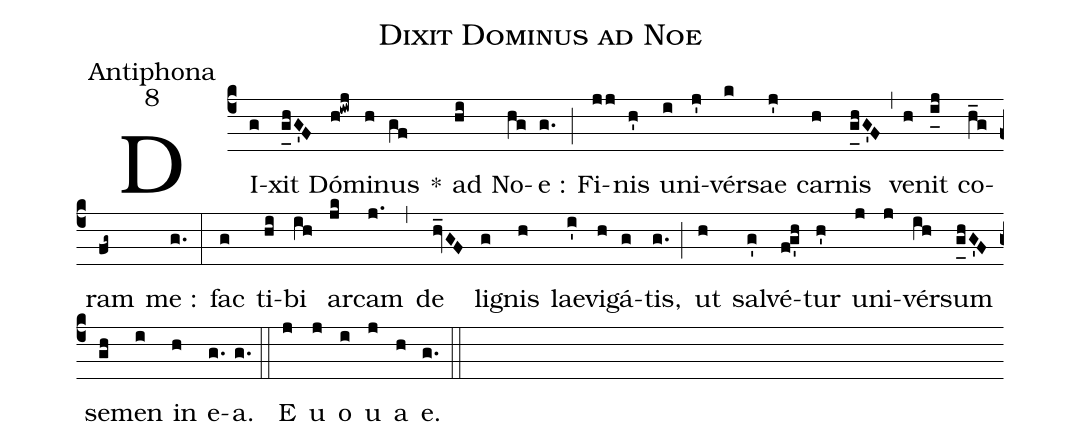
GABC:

name:Dixit Dominus ad Noe;
office-part:Antiphona;
mode:8;
%%
(c4) DI(g)xit(g_[uh:l]hG'F) Dó(h!iwj)mi(h)nus(gf) *() ad(hi) No(hg)e :(g.) (;) Fi(jj)nis(h') u(i)ni(j')vér(k)sae(j') car(h)nis(g_[uh:l]hG'F) (,) ve(h)nit(i_[uh:l]j) co(h_g)ram(fg~) me :(g.) (:) fac(g) ti(hi)bi(ih) ar(jk)cam(j.) (,) de(hv_GF) li(g)gnis(h) lae(i')vi(h)gá(g)tis,(g.) (;) ut(h) sal(g')vé(fg'h)tur(h') u(j)ni(j)vér(ih)sum(g_[uh:l]hG'F) se(gh)men(i) in(h) e(g.)a.(g.) (::) <eu>E(j) u(j) o(i) u(j) a(h) e.</eu>(g.) (::)
